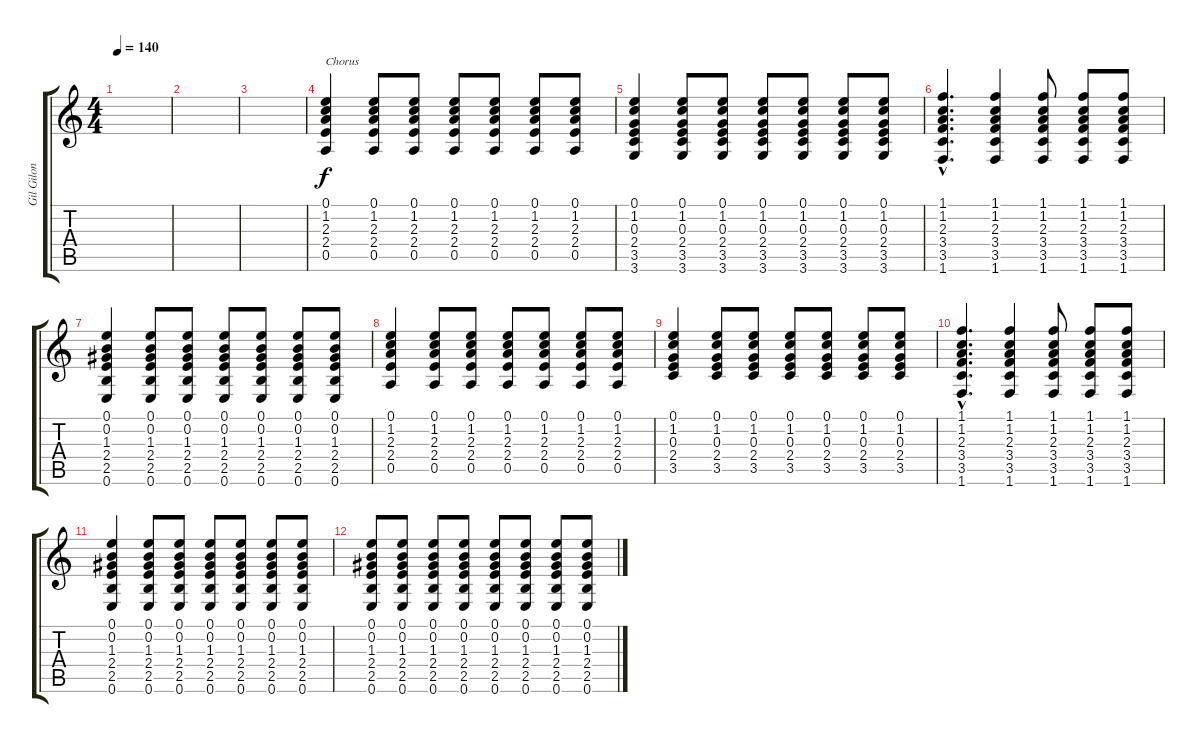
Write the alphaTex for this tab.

\track ("Gil Gilon" "Gil Gilon") {instrument overdrivenguitar}
\staff {score tabs}
\tuning (E4 B3 G3 D3 A2 E2) {hide}
\ts (4 4)
\tempo 140
\clef g2
\ks c
|
|
|
(0.1 1.2 2.3 2.4 0.5).4{txt "Chorus "} (0.1 1.2 2.3 2.4 0.5).8 (0.1 1.2 2.3 2.4 0.5).8 (0.1 1.2 2.3 2.4 0.5).8 (0.1 1.2 2.3 2.4 0.5).8 (0.1 1.2 2.3 2.4 0.5).8 (0.1 1.2 2.3 2.4 0.5).8 |
(0.1 1.2 0.3 2.4 3.5 3.6).4 (0.1 1.2 0.3 2.4 3.5 3.6).8 (0.1 1.2 0.3 2.4 3.5 3.6).8 (0.1 1.2 0.3 2.4 3.5 3.6).8 (0.1 1.2 0.3 2.4 3.5 3.6).8 (0.1 1.2 0.3 2.4 3.5 3.6).8 (0.1 1.2 0.3 2.4 3.5 3.6).8 |
(1.1{hac} 1.2{hac} 2.3{hac} 3.4{hac} 3.5{hac} 1.6{hac}).4{d} (1.1 1.2 2.3 3.4 3.5 1.6).4 (1.1 1.2 2.3 3.4 3.5 1.6).8 (1.1 1.2 2.3 3.4 3.5 1.6).8 (1.1 1.2 2.3 3.4 3.5 1.6).8 |
(0.1 0.2 1.3 2.4 2.5 0.6).4 (0.1 0.2 1.3 2.4 2.5 0.6).8 (0.1 0.2 1.3 2.4 2.5 0.6).8 (0.1 0.2 1.3 2.4 2.5 0.6).8 (0.1 0.2 1.3 2.4 2.5 0.6).8 (0.1 0.2 1.3 2.4 2.5 0.6).8 (0.1 0.2 1.3 2.4 2.5 0.6).8 |
(0.1 1.2 2.3 2.4 0.5).4 (0.1 1.2 2.3 2.4 0.5).8 (0.1 1.2 2.3 2.4 0.5).8 (0.1 1.2 2.3 2.4 0.5).8 (0.1 1.2 2.3 2.4 0.5).8 (0.1 1.2 2.3 2.4 0.5).8 (0.1 1.2 2.3 2.4 0.5).8 |
(0.1 1.2 0.3 2.4 3.5).4 (0.1 1.2 0.3 2.4 3.5).8 (0.1 1.2 0.3 2.4 3.5).8 (0.1 1.2 0.3 2.4 3.5).8 (0.1 1.2 0.3 2.4 3.5).8 (0.1 1.2 0.3 2.4 3.5).8 (0.1 1.2 0.3 2.4 3.5).8 |
(1.1{hac} 1.2{hac} 2.3{hac} 3.4{hac} 3.5{hac} 1.6{hac}).4{d} (1.1 1.2 2.3 3.4 3.5 1.6).4 (1.1 1.2 2.3 3.4 3.5 1.6).8 (1.1 1.2 2.3 3.4 3.5 1.6).8 (1.1 1.2 2.3 3.4 3.5 1.6).8 |
(0.1 0.2 1.3 2.4 2.5 0.6).4 (0.1 0.2 1.3 2.4 2.5 0.6).8 (0.1 0.2 1.3 2.4 2.5 0.6).8 (0.1 0.2 1.3 2.4 2.5 0.6).8 (0.1 0.2 1.3 2.4 2.5 0.6).8 (0.1 0.2 1.3 2.4 2.5 0.6).8 (0.1 0.2 1.3 2.4 2.5 0.6).8 |
(0.1 0.2 1.3 2.4 2.5 0.6).8 (0.1 0.2 1.3 2.4 2.5 0.6).8 (0.1 0.2 1.3 2.4 2.5 0.6).8 (0.1 0.2 1.3 2.4 2.5 0.6).8 (0.1 0.2 1.3 2.4 2.5 0.6).8 (0.1 0.2 1.3 2.4 2.5 0.6).8 (0.1 0.2 1.3 2.4 2.5 0.6).8 (0.1 0.2 1.3 2.4 2.5 0.6).8
